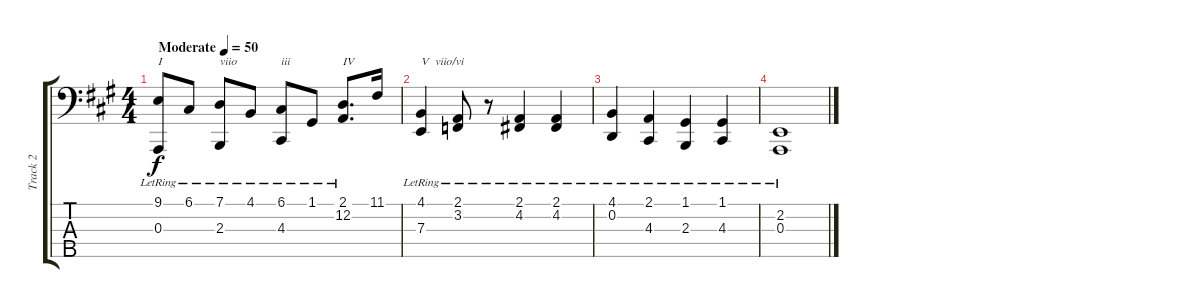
\track ("Track 2" "Track 2") {instrument acousticgrandpiano}
\staff {score tabs}
\tuning (G2 D2 A1 E1 B0) {hide}
\ts (4 4)
\tempo (50 "Moderate")
\clef f4
\ks a
(9.1{lr} 0.3{lr}).8{txt "I" dy f instrument acousticgrandpiano} 6.1{lr}.8 (7.1{lr} 2.3{lr}).8{txt "viio"} 4.1{lr}.8 (6.1{lr} 4.3{lr}).8{txt "iii"} 1.1{lr}.8 (2.1{lr} 12.2{lr}).8{d txt "IV"} 11.1.16 |
(4.1{lr} 7.3{lr}).4{txt "V  viio/vi"} (2.1{lr} 3.2{lr}).8 r.8 (2.1{lr} 4.2{lr}).4 (2.1{lr} 4.2{lr}).4 |
(4.1{lr} 0.2{lr}).4 (2.1{lr} 4.3{lr}).4 (1.1{lr} 2.3{lr}).4 (1.1{lr} 4.3{lr}).4 |
(2.2{lr} 0.3{lr}).1
